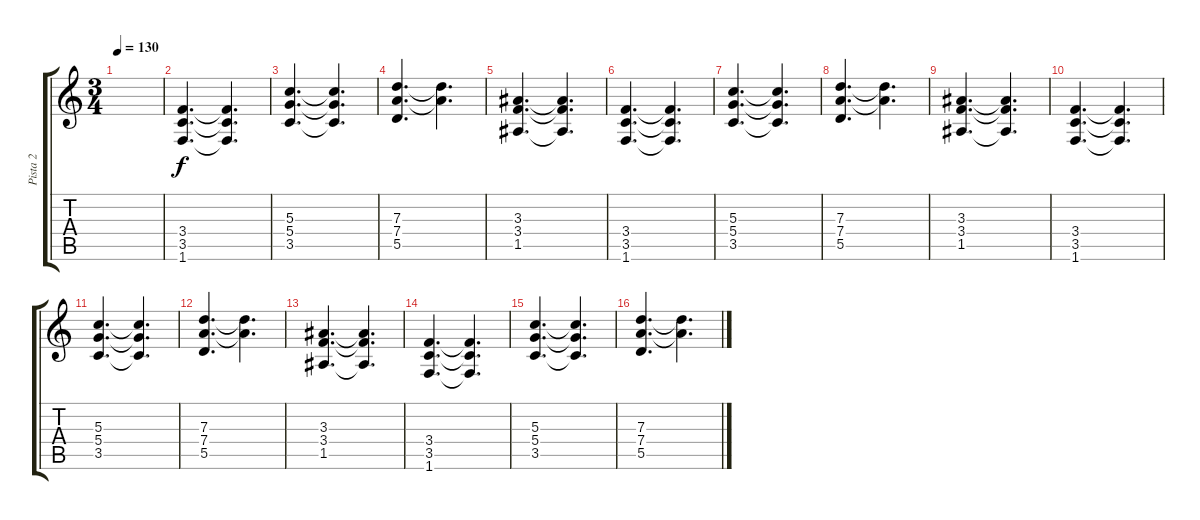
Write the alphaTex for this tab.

\track ("Pista 2" "Pista 2") {instrument distortionguitar}
\staff {score tabs}
\tuning (E4 B3 G3 D3 A2 E2) {hide}
\ts (3 4)
\tempo 130
\clef g2
\ks c
|
(3.4 3.5 1.6).4{d instrument distortionguitar} (3.4{t} 3.5{t} 1.6{t}).4{d} |
(5.3 5.4 3.5).4{d} (5.3{t} 5.4{t} 3.5{t}).4{d} |
(7.3 7.4 5.5).4{d} (7.3{t} 7.4{t}).4{d} |
(3.3 3.4 1.5).4{d} (3.3{t} 3.4{t} 1.5{t}).4{d} |
(3.4 3.5 1.6).4{d} (3.4{t} 3.5{t} 1.6{t}).4{d} |
(5.3 5.4 3.5).4{d} (5.3{t} 5.4{t} 3.5{t}).4{d} |
(7.3 7.4 5.5).4{d} (7.3{t} 7.4{t}).4{d} |
(3.3 3.4 1.5).4{d} (3.3{t} 3.4{t} 1.5{t}).4{d} |
(3.4 3.5 1.6).4{d} (3.4{t} 3.5{t} 1.6{t}).4{d} |
(5.3 5.4 3.5).4{d} (5.3{t} 5.4{t} 3.5{t}).4{d} |
(7.3 7.4 5.5).4{d} (7.3{t} 7.4{t}).4{d} |
(3.3 3.4 1.5).4{d} (3.3{t} 3.4{t} 1.5{t}).4{d} |
(3.4 3.5 1.6).4{d} (3.4{t} 3.5{t} 1.6{t}).4{d} |
(5.3 5.4 3.5).4{d} (5.3{t} 5.4{t} 3.5{t}).4{d} |
(7.3 7.4 5.5).4{d} (7.3{t} 7.4{t}).4{d}
